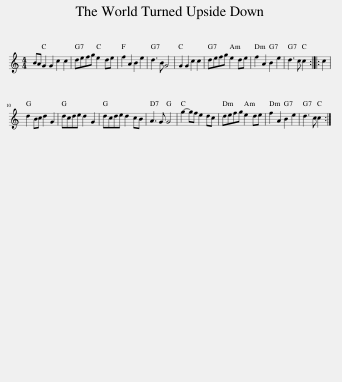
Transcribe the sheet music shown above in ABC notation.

X:1
L:1/8
M:4/4
I:linebreak $
K:C
V:1 treble
V:1
 BA G2 G2 c2 c2 | defg e2 de | f2 A2 B2 e2 | d3 B G4 | G2 G2 c2 c2 | %5
 defg e2 de | f2 A2 B2 e2 | d3 c c2 :: c2 |$ d2 Bc d2 G2 | %10
 dcde d2 G2 | dcde d2 cB | A3 G G4 | g2- gf e2 dc | defg e2 de | %15
 f2 A2 B2 e2 | d3 c c2 :| %17
